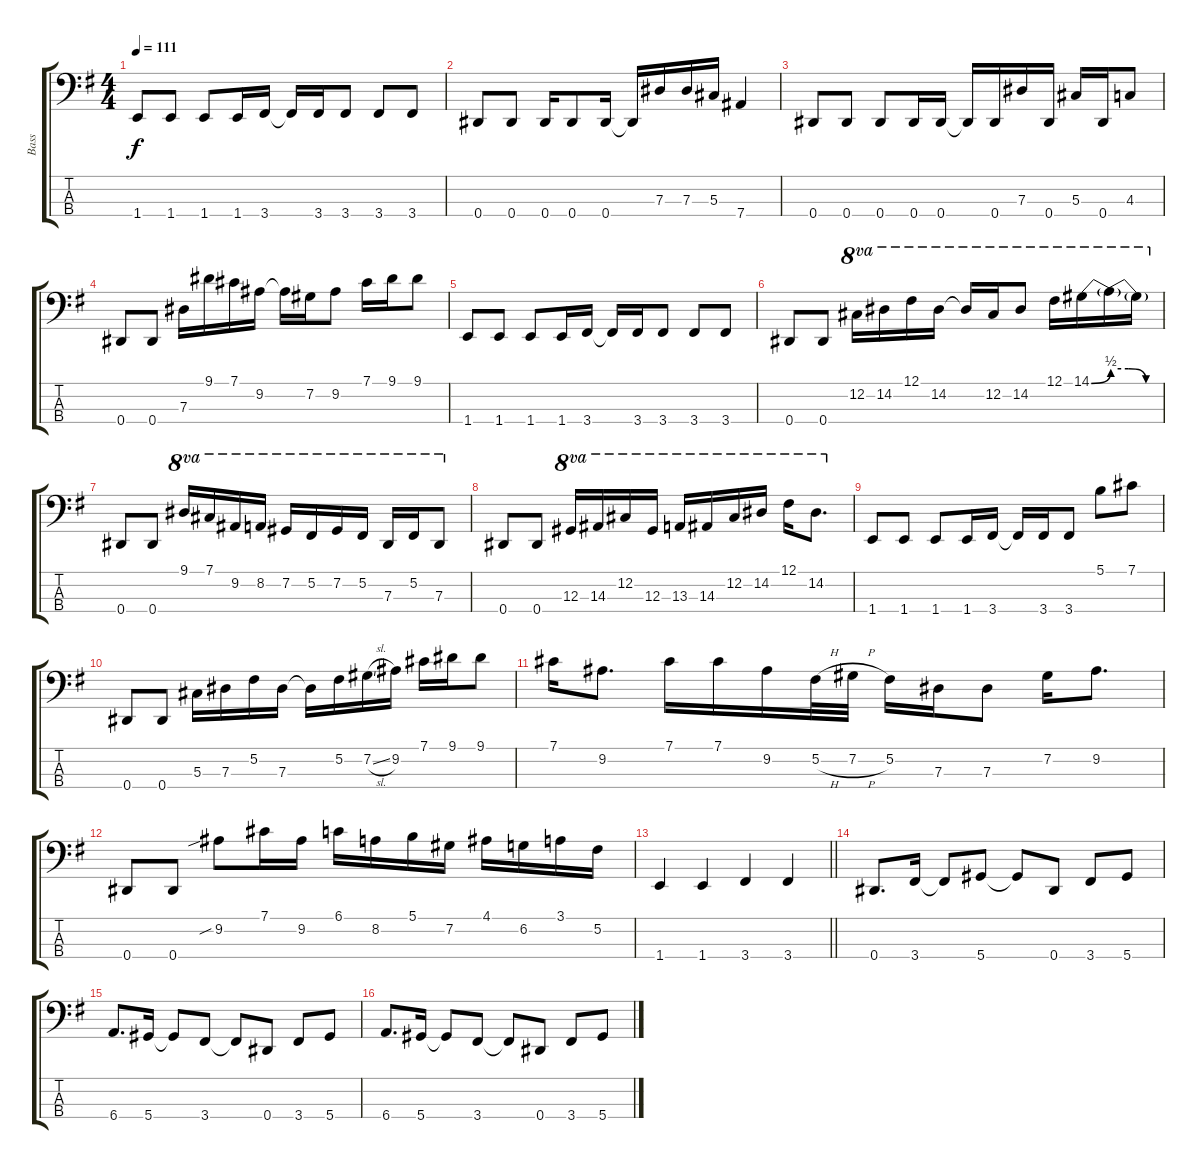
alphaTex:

\track ("Bass" "Bass") {instrument electricbassfinger}
\staff {score tabs}
\tuning (Gb2 Db2 Ab1 Eb1) {hide}
\ts (4 4)
\tempo 111
\clef f4
\ks g
1.4.8{dy f} 1.4.8 1.4.8 1.4.16 3.4.16 3.4{t}.16 3.4.16 3.4.8 3.4.8 3.4.8 |
0.4.8 0.4.8 0.4.16 0.4.8 0.4.16 0.4{t}.16 7.3.16 7.3.16 5.3.16 7.4.4 |
0.4.8 0.4.8 0.4.8 0.4.16 0.4.16 0.4{t}.16 0.4.16 7.3.16 0.4.16 5.3.16 0.4.16 4.3.8 |
0.4.8 0.4.8 7.3.16 9.1.16 7.1.16 9.2.16 9.2{t}.16 7.2.16 9.2.8 7.1.16 9.1.16 9.1.8 |
1.4.8 1.4.8 1.4.8 1.4.16 3.4.16 3.4{t}.16 3.4.16 3.4.8 3.4.8 3.4.8 |
0.4.8 0.4.8 12.2.16{ot 8va} 14.2.16{ot 8va} 12.1.16{ot 8va} 14.2.16{ot 8va} 14.2{t}.16{ot 8va} 12.2.16{ot 8va} 14.2.8{ot 8va} 12.1.16{ot 8va} 14.1{be (bend 0 0 60 2)}.16{ot 8va} 14.1{be (custom 0 2 20 2 40 0 60 0) t}.16{ot 8va} 14.1{t}.16{ot 8va} |
0.4.8 0.4.8 9.1.16{ot 8va} 7.1.16{ot 8va} 9.2.16{ot 8va} 8.2.16{ot 8va} 7.2.16{ot 8va} 5.2.16{ot 8va} 7.2.16{ot 8va} 5.2.16{ot 8va} 7.3.16{ot 8va} 5.2.16{ot 8va} 7.3.8{ot 8va} |
0.4.8 0.4.8 12.3.16{ot 8va} 14.3.16{ot 8va} 12.2.16{ot 8va} 12.3.16{ot 8va} 13.3.16{ot 8va} 14.3.16{ot 8va} 12.2.16{ot 8va} 14.2.16{ot 8va} 12.1.16{ot 8va} 14.2.8{d ot 8va} |
1.4.8 1.4.8 1.4.8 1.4.16 3.4.16 3.4{t}.16 3.4.16 3.4.8 5.1.8 7.1.8 |
0.4.8 0.4.8 5.3.16 7.3.16 5.2.16 7.3.16 7.3{t}.16 5.2.16 7.2{sl}.16 9.2.16 7.1.16 9.1.16 9.1.8 |
7.1.16 9.2.8{d} 7.1.16 7.1.16 9.2.16 5.2{h}.32 7.2{h}.32 5.2.16 7.3.16 7.3.8 7.2.16 9.2.8{d} |
0.4.8 0.4.8 9.2{sib}.8 7.1.16 9.2.16 6.1.16 8.2.16 5.1.16 7.2.16 4.1.16 6.2.16 3.1.16 5.2.16 |
\barLineRight lightlight
1.4.4 1.4.4 3.4.4 3.4.4 |
0.4.8{d} 3.4.16 3.4{t}.8 5.4.8 5.4{t}.8 0.4.8 3.4.8 5.4.8 |
6.4.8{d} 5.4.16 5.4{t}.8 3.4.8 3.4{t}.8 0.4.8 3.4.8 5.4.8 |
6.4.8{d} 5.4.16 5.4{t}.8 3.4.8 3.4{t}.8 0.4.8 3.4.8 5.4.8
